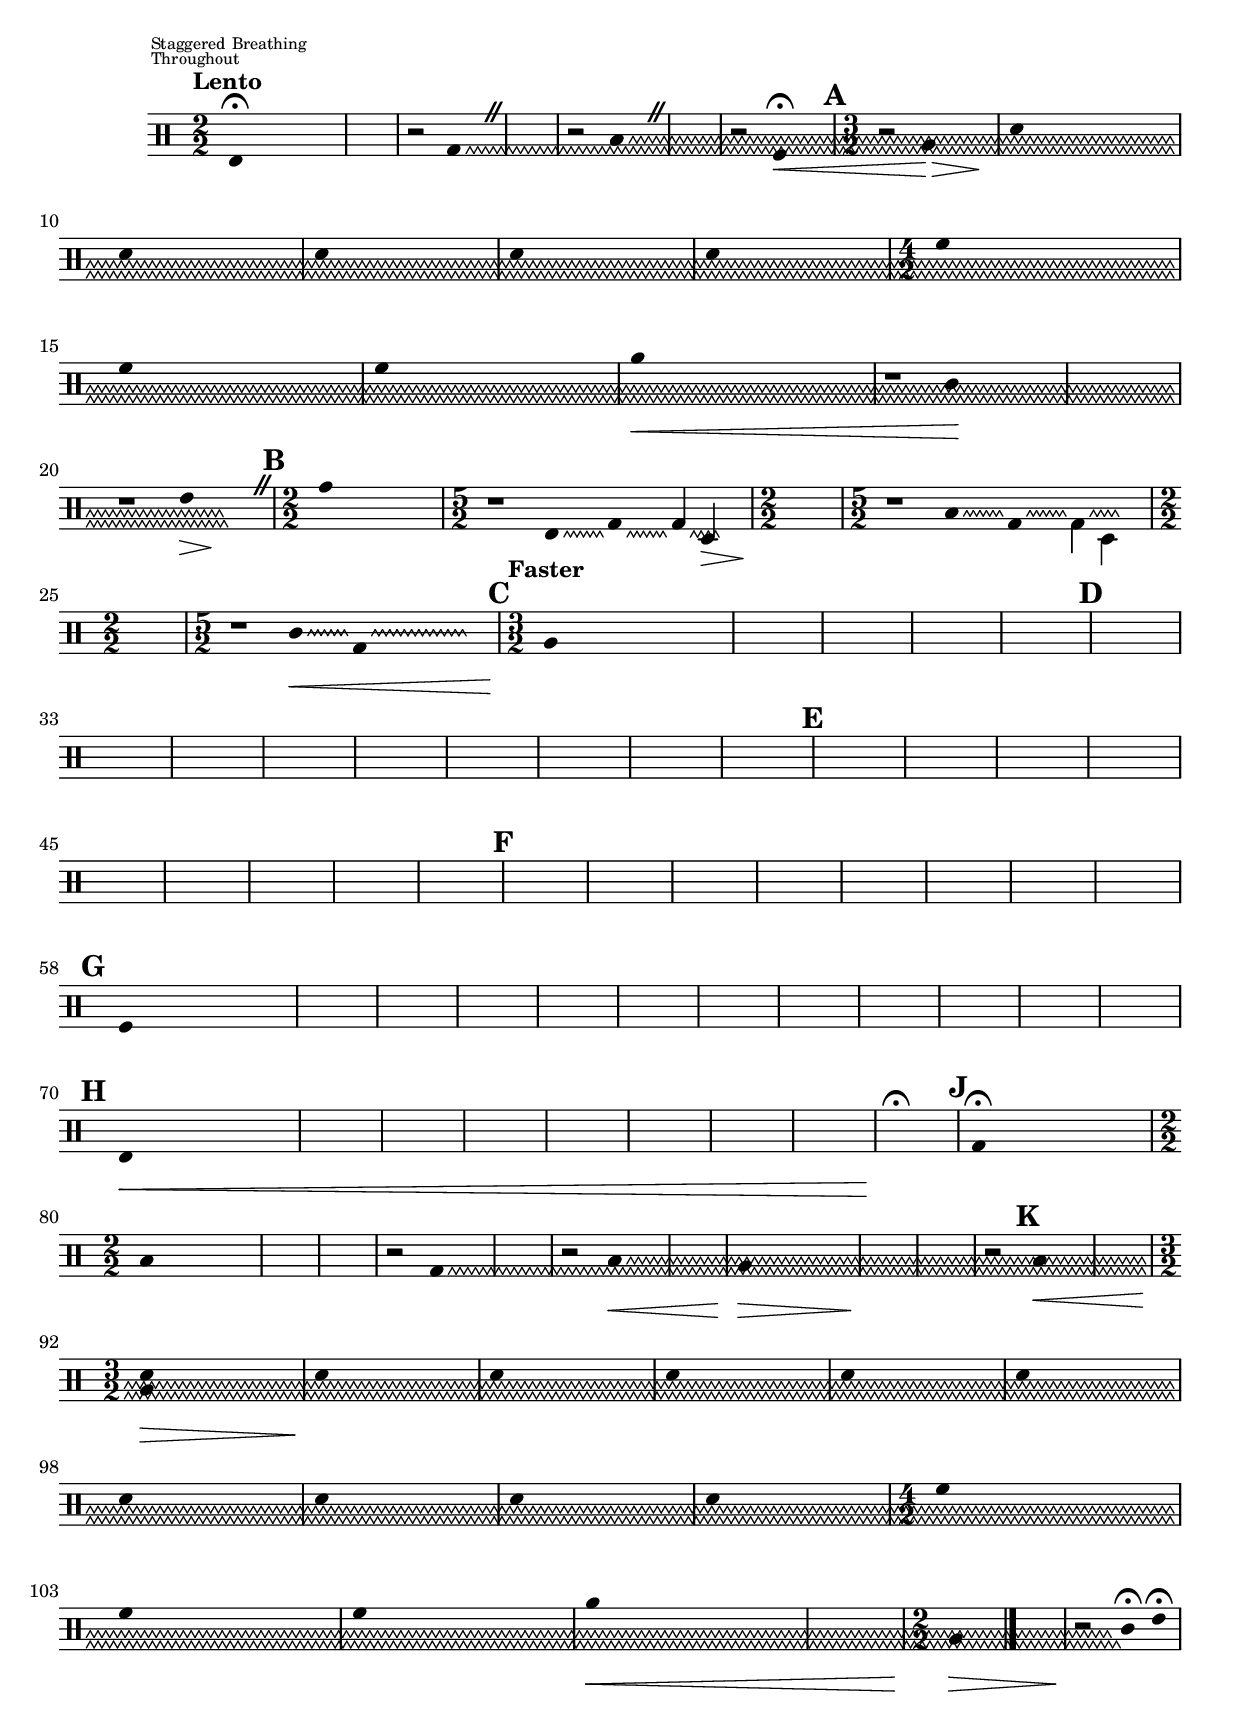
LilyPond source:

\version "2.18.2"
\language "english"

  gso = {
    \override NoteColumn.glissando-skip = ##t
    %\hide NoteHead
    %\override NoteHead.no-ledgers = ##t
  }

  gsof = {
    \revert NoteColumn.glissando-skip
    %\undo \hide NoteHead
    %\revert NoteHead.no-ledgers
  }
  
  %glisstest = {g4\glissando g s2 |  g4 }
electronics = 
  \relative c'  {
    \clef "percussion"
    \time 2/2
    \numericTimeSignature
    
    \override Score.RehearsalMark.outside-staff-priority = #1
    \override BreathingSign.text = \markup { \musicglyph #"scripts.caesura.straight" }
%     \override Glissando.breakable = ##t
%     \override Glissando.after-line-breaking = ##t
    \set Score.markFormatter = #format-mark-box-alphabet
    \hide Stem
    %{ \override Glissando.style = #'zigzag%}

    e,4 \fermata s2. | s1 | r2 s4 s\breathe | s1 | r2 b'4 s\breathe | s1 | r2 f4\fermata\< s |
    
    \time 3/2 
    r2 a4\!\> s s2\! | d4 s s1 | d4 s s1 |d4 s s1 |d4 s s1 |d4 s s1 | 
    
    \time 4/2
    f4 s s1. | f4 s s1. | f4 s s1. | a4\< s s1. | r1 c,4\! s2. | s\breve | r1 e4\> s2.\!\breathe | 
    
    \time 2/2 g4 s2.
    
    
    \time 5/2 r1 s4 s4 g,4 s4 
    
    \once \override Stem.transparent = ##f
    g4 \once \override Stem.transparent = ##f d4\> |
    
    \stemDown
    \time 2/2 s1\! |
    \time 5/2 r1 s4 s4 g4 s4 \once \override Stem.transparent = ##f g4 
    \once \override Stem.transparent = ##f d4 |
    
    \time 2/2 s1 |
    \time 5/2 r1 s4\< s4 g4 s2. | 
    \time 3/2 a4\! s4 s1 | s1. * 30  | f4 s4 s1 | s1. * 11 | 
    e4\< s4 s1 | s1. * 7 | s1.\fermata\! | 
    <<{g4 s4 s1} {s1.\fermata}>> | 
    
    \time 2/2 b4 s2. | s1 | s1 | r2 s4 s4 | s1 | r2 b4\< s4 | 
    s1 | a4\!\> s4 s2 | s1\! | s1 | r2 b4\< s4 | s1 | 
    
    \time 3/2 <<{a4\!\>} {d4}>> s4 s1 | d4\! s4 s1 | 
    d4 s4 s1 | d4 s4 s1 | d4 s4 s1 | d4 s4 s1 | d4 s4 s1 | 
    d4 s4 s1 | d4 s4 s1 | d4 s4 s1 | 
    
    \time 4/2 f4 s4 s1. | f4 s4 s1. | f4 s4 s1. | a4\< s4 s1. | 
    s\breve | 
    
    \time 2/2 a,4\!\> s4 s2 | r2\! c4\fermata e\fermata | 

    
  }
  
hn = \once \hideNotes
tuba = \relative c'  {
    \override Glissando.breakable = ##t
    \override Glissando.after-line-breaking = ##t
    \override Glissando.style = #'zigzag
    \hide Stem
    
    \voiceOne
    
    s1 | s | s2 g4\glissando \gso s4 | s1 | s1 | s1 |
    s1 \time 3/2 s1. * 6 | \time 4/2 s\breve * 6 | 
    s1 s2 s4 \gsof \once \hideNotes g4 |
    
    \time 2/2 s1
   
    \time 5/2 s1 e4\glissando \gso s4 \hn \gsof e4\glissando 
    \gso s4 \hn \gsof e4\glissando \gso s8. \hn \gsof e16
    
    \time 2/2 s1
   
    \time 5/2 s1 b'4\glissando \gso s4 \hn \gsof b4\glissando 
    \gso s4 \hn \gsof b4\glissando \gso s8. \hn \gsof b16
    
    \time 2/2 s1
   
    \time 5/2 s1 c4\glissando \gso s4 \hn \gsof c4\glissando 
    \gso s4 s4 s8. \hn \gsof c16
    
    \time 3/2 s1. * 53
    
    \time 2/2 s1 * 3
    
    s2 g4\glissando \gso s4 | s1 * 8 
    
    \time 3/2 s1. * 10
    
    \time 4/2 s\breve * 5 
    
    \time 2/2 s1 | s2 \gsof \once \hideNotes g4 s4
    
    
}

euphMix = \relative c' {
    \override Glissando.breakable = ##t
    \override Glissando.after-line-breaking = ##t
    \override Glissando.style = #'zigzag
    \hide Stem
    
    \voiceTwo
    
    s1 | s | s | s | s2 b4\glissando \gso s4 | s1 | s | 
    \time 3/2 s1. * 6 | \time 4/2 s\breve * 6 | s1 s2 s4 \gsof \once \hideNotes b4
    
    \time 2/2 s1 | \time 5/2 s2 s\breve | \time 2/2 s1 | \time 5/2 s2 s\breve |
    \time 2/2 s1 | \time 5/2 s2 s\breve |
    
    \time 3/2 s1. * 53 | \time 2/2 s1 * 5 | s2 b4\glissando \gso s4 |
    s1 * 6 | \time 3/2 s1. * 10 | \time 4/2 s\breve * 5 | 
    \time 2/2 s1 | s2 \gsof \once \hideNotes b4 s4
    
}

{\new Staff 
 <<
   \new Voice %\version "2.18.2"
%\language "english"
{

\override Score.RehearsalMark.outside-staff-priority = #1
\override Score.MetronomeMark.outside-staff-priority = #2
\tempo "Lento"
%\markup "Staggered Breathing Throughout"
s1^\markup \override #'(baseline-skip . 1) {\teeny \center-align \left-column { \line { Staggered Breathing} \line {Throughout}}}
s1 * 6 \mark \default 
s1. * 6 s\breve * 7 \mark \default
s2 * 3 s1 * 3 s\breve * 3 \mark \default \tempo "Faster"
s1. * 5 \mark \default
s1. * 9 \mark \default
s1. * 9 \mark \default
s1. * 8 \mark \default 
s1. * 12 \mark \default
%s1. * 8 \mark \default
s1. * 9 \mark \default


s1 * 12 \mark \default


s1. * 10 

s\breve * 5 

s1 * 2 \bar "|."
%}
}

   \new Voice \electronics
   \new Voice \tuba
   \new Voice \euphMix
  >>
}